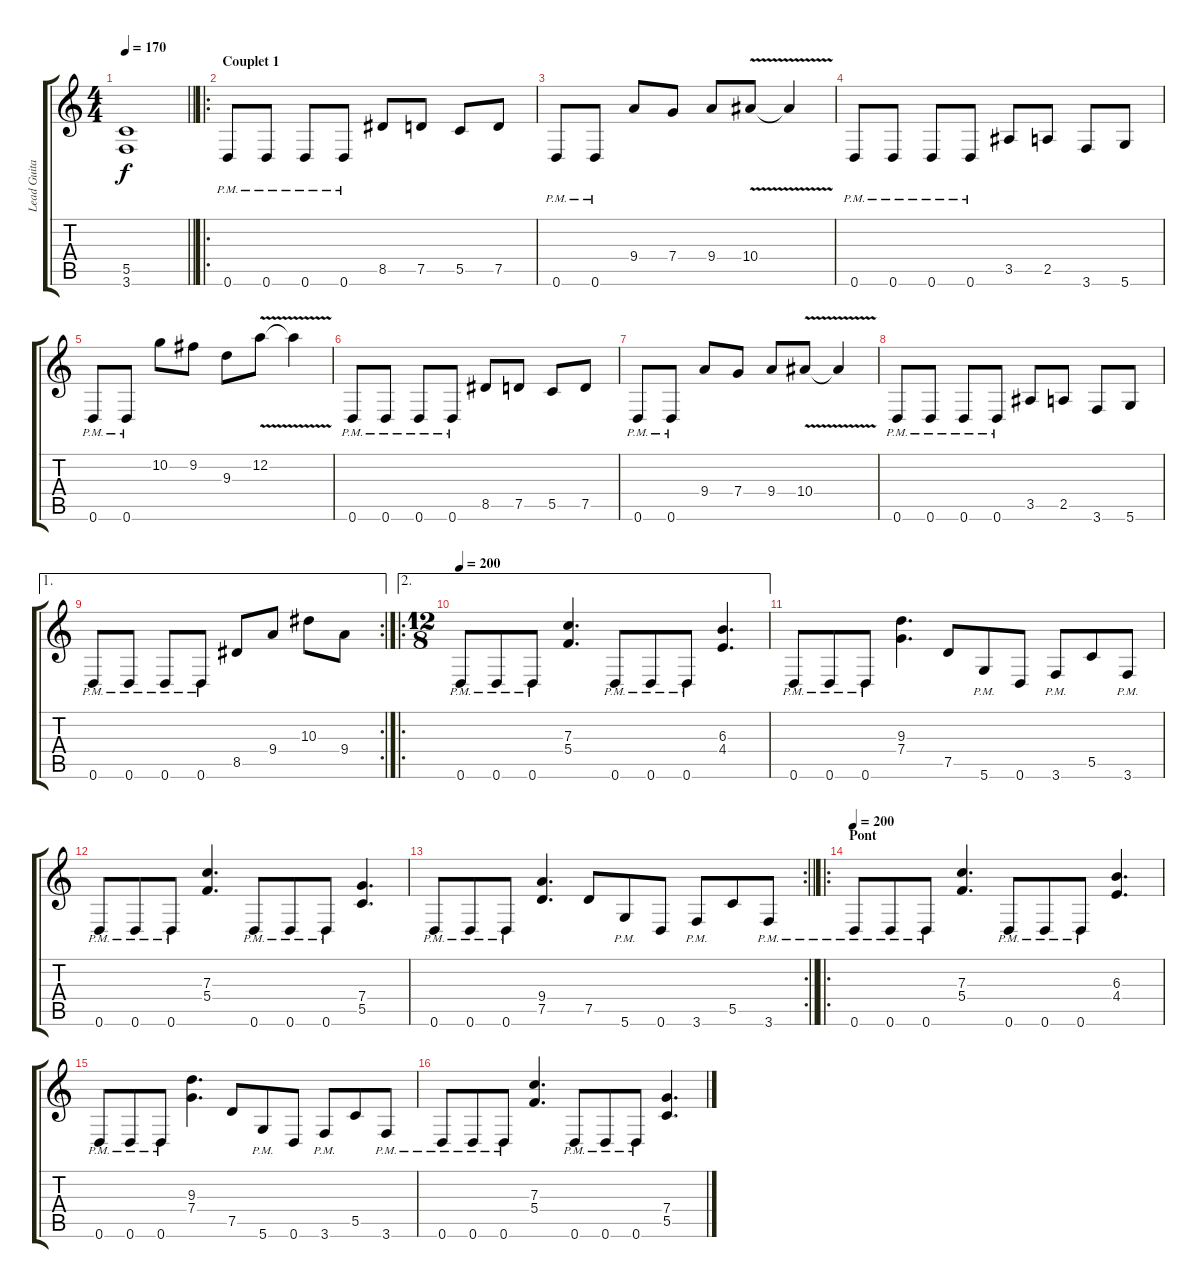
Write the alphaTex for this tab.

\track ("Lead Guitar" "Lead Guita") {instrument distortionguitar}
\staff {score tabs}
\tuning (D4 A3 F3 C3 G2 D2) {hide}
\ts (4 4)
\tempo 170
\clef g2
\barLineRight lightlight
\ks c
(5.5 3.6).1{dy f} |
\ro
\section ("" "Couplet 1")
0.6{pm}.8 0.6{pm}.8 0.6{pm}.8 0.6{pm}.8 8.5.8 7.5.8 5.5.8 7.5.8 |
0.6{pm}.8 0.6{pm}.8 9.4.8 7.4.8 9.4.8 10.4{v}.8 10.4{t}.4 |
0.6{pm}.8 0.6{pm}.8 0.6{pm}.8 0.6{pm}.8 3.5.8 2.5.8 3.6.8 5.6.8 |
0.6{pm}.8 0.6{pm}.8 10.2.8 9.2.8 9.3.8 12.2{v}.8 12.2{t}.4 |
0.6{pm}.8 0.6{pm}.8 0.6{pm}.8 0.6{pm}.8 8.5.8 7.5.8 5.5.8 7.5.8 |
0.6{pm}.8 0.6{pm}.8 9.4.8 7.4.8 9.4.8 10.4{v}.8 10.4{t}.4 |
0.6{pm}.8 0.6{pm}.8 0.6{pm}.8 0.6{pm}.8 3.5.8 2.5.8 3.6.8 5.6.8 |
\ae 1
\rc 2
0.6{pm}.8 0.6{pm}.8 0.6{pm}.8 0.6{pm}.8 8.5.8 9.4.8 10.3.8 9.4.8 |
\ae 2
\ro
\ts (12 8)
\tempo 200
0.6{pm}.8 0.6{pm}.8 0.6{pm}.8 (7.3 5.4).4{d} 0.6{pm}.8 0.6{pm}.8 0.6{pm}.8 (6.3 4.4).4{d} |
0.6{pm}.8 0.6{pm}.8 0.6{pm}.8 (9.3 7.4).4{d} 7.5.8 5.6{pm}.8 0.6.8 3.6{pm}.8 5.5.8 3.6{pm}.8 |
0.6{pm}.8 0.6{pm}.8 0.6{pm}.8 (7.3 5.4).4{d} 0.6{pm}.8 0.6{pm}.8 0.6{pm}.8 (7.4 5.5).4{d} |
\rc 2
\barLineRight lightlight
0.6{pm}.8 0.6{pm}.8 0.6{pm}.8 (9.4 7.5).4{d} 7.5.8 5.6{pm}.8 0.6.8 3.6{pm}.8 5.5.8 3.6{pm}.8 |
\ro
\section ("" "Pont")
\tempo 200
0.6{pm}.8 0.6{pm}.8 0.6{pm}.8 (7.3 5.4).4{d} 0.6{pm}.8 0.6{pm}.8 0.6{pm}.8 (6.3 4.4).4{d} |
0.6{pm}.8 0.6{pm}.8 0.6{pm}.8 (9.3 7.4).4{d} 7.5.8 5.6{pm}.8 0.6.8 3.6{pm}.8 5.5.8 3.6{pm}.8 |
0.6{pm}.8 0.6{pm}.8 0.6{pm}.8 (7.3 5.4).4{d} 0.6{pm}.8 0.6{pm}.8 0.6{pm}.8 (7.4 5.5).4{d}
